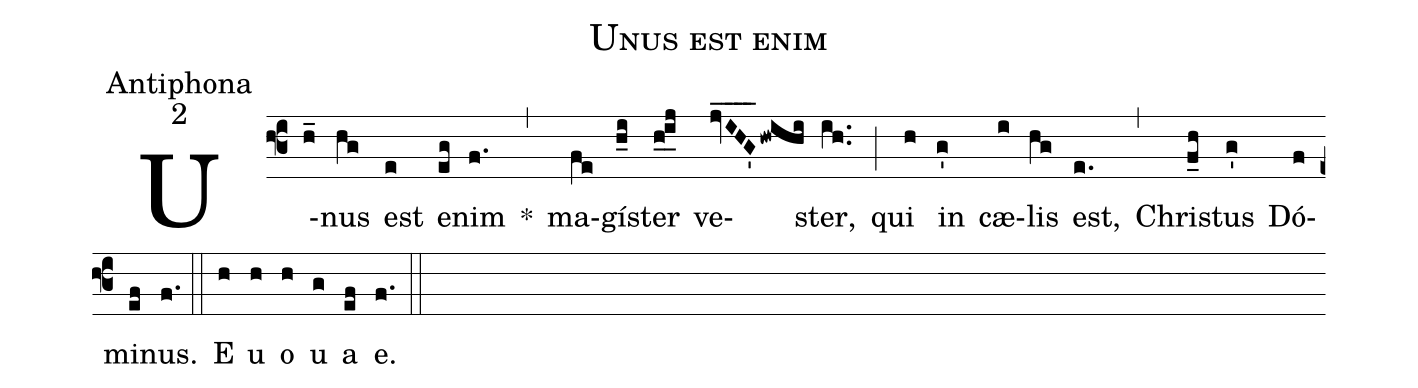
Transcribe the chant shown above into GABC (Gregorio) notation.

name:Unus est enim;
office-part:Antiphona;
mode:2;
%%
(f3) U(h_)nus(hg) est(e) e(eg)nim(f.) *(,) ma(fe)gí(h_i)ster(h_0!i_j) ve(jv_I_H_G'_/hwihi)ster,(ih..) (;) qui(h) in(g') cæ(i)lis(hg) est,(e.) (,) Chri(f_h)stus(g') Dó(f)mi(ef)nus.(f.) (::) E(h) u(h) o(h) u(g) a(ef) e.(f.) (::)
